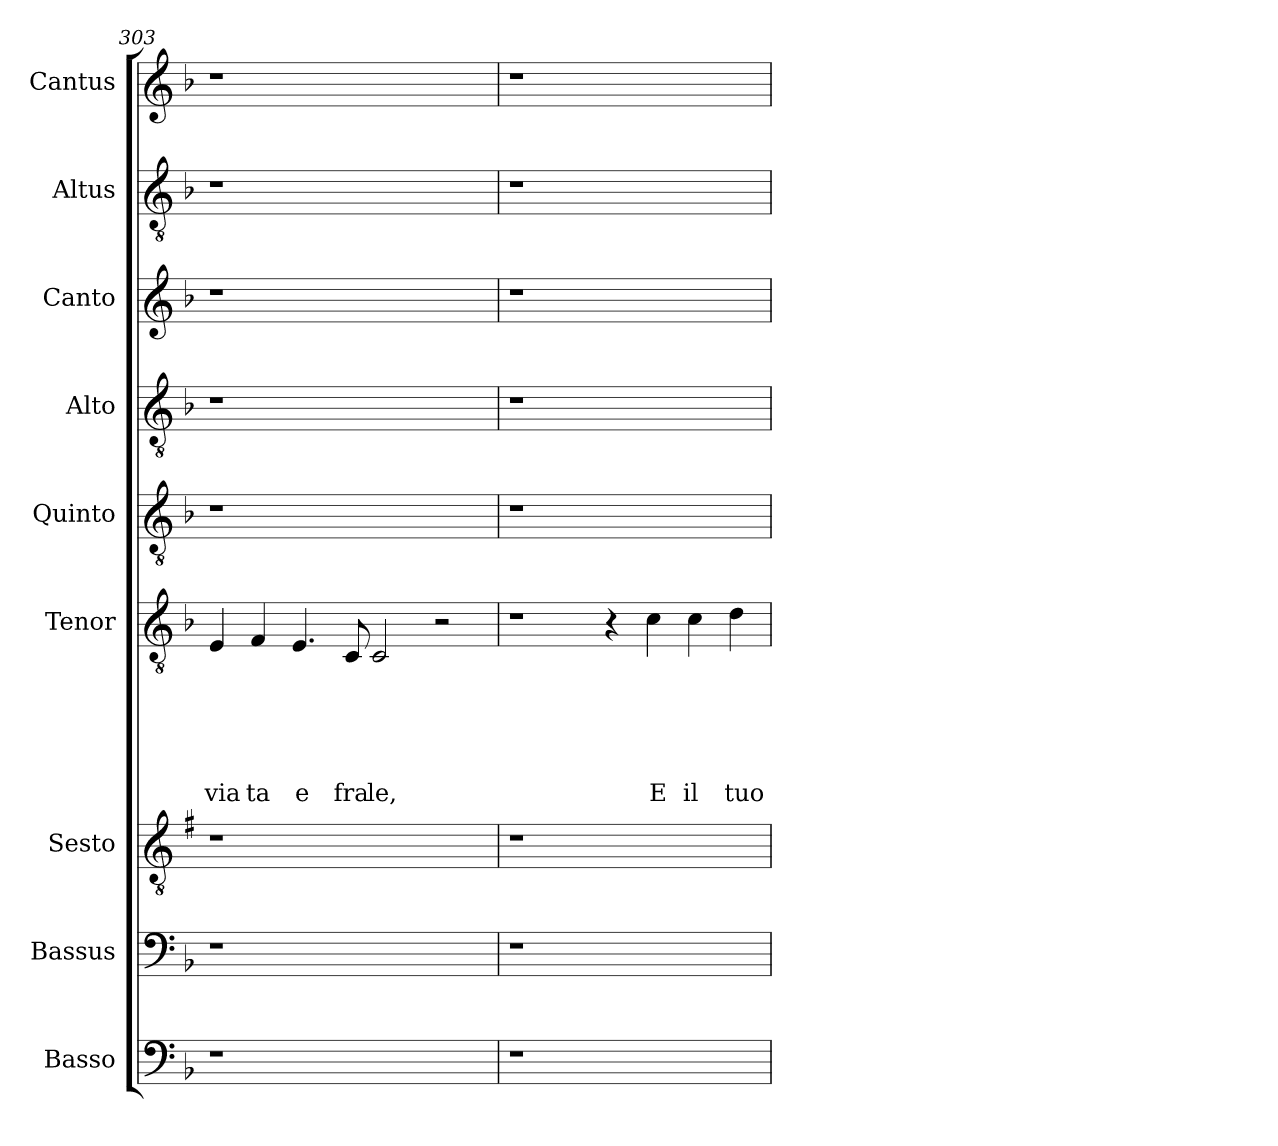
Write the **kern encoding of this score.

**kern	**kern	**kern	**kern	**text	**text	**text	**text	**text	**text	**kern	**kern	**kern	**kern	**kern
*part9	*part8	*part7	*part6	*part6	*part6	*part6	*part6	*part6	*part6	*part5	*part4	*part3	*part2	*part1
*staff9	*staff8	*staff7	*staff6	*staff6	*staff6	*staff6	*staff6	*staff6	*staff6	*staff5	*staff4	*staff3	*staff2	*staff1
*I"Basso	*I"Bassus	*I"Sesto	*I"Tenor	*	*	*	*	*	*	*I"Quinto	*I"Alto	*I"Canto	*I"Altus	*I"Cantus
*	*	*I'Sesto	*I'Tenor	*	*	*	*	*	*	*I'Quinto	*I'Alto	*I'Canto	*I'Altus	*I'Cantus
*clefF4	*clefF4	*clefGv2	*clefGv2	*	*	*	*	*	*	*clefGv2	*clefGv2	*clefG2	*clefGv2	*clefG2
*k[b-]	*k[b-]	*k[f#]	*k[b-]	*	*	*	*	*	*	*k[b-]	*k[b-]	*k[b-]	*k[b-]	*k[b-]
*F:	*F:	*G:	*F:	*	*	*	*	*	*	*F:	*F:	*F:	*F:	*F:
=303	=303	=303	=303	=303	=303	=303	=303	=303	=303	=303	=303	=303	=303	=303
!	!	!	!	!	!	!	!	!	!LO:LY:b	!	!	!	!	!
1r	1r	1r	4E/	.	.	.	.	.	via	1r	1r	1r	1r	1r
!	!	!	!	!	!	!	!	!	!LO:LY:b	!	!	!	!	!
.	.	.	4F/	.	.	.	.	.	ta	.	.	.	.	.
!	!	!	!	!	!	!	!	!	!LO:LY:b	!	!	!	!	!
.	.	.	4.E/	.	.	.	.	.	e	.	.	.	.	.
!	!	!	!	!	!	!	!	!	!LO:LY:b	!	!	!	!	!
.	.	.	8C/	.	.	.	.	.	fra	.	.	.	.	.
!	!	!	!	!	!	!	!	!	!LO:LY:b	!	!	!	!	!
1ryy	1ryy	1ryy	2C/	.	.	.	.	.	le,	1ryy	1ryy	1ryy	1ryy	1ryy
.	.	.	2r	.	.	.	.	.	.	.	.	.	.	.
=304	=304	=304	=304	=304	=304	=304	=304	=304	=304	=304	=304	=304	=304	=304
1r	1r	1r	1r	.	.	.	.	.	.	1r	1r	1r	1r	1r
1ryy	1ryy	1ryy	4r	.	.	.	.	.	.	1ryy	1ryy	1ryy	1ryy	1ryy
!	!	!	!	!	!	!	!	!	!LO:LY:b	!	!	!	!	!
.	.	.	4c\	.	.	.	.	.	E	.	.	.	.	.
!	!	!	!	!	!	!	!	!	!LO:LY:b	!	!	!	!	!
.	.	.	4c\	.	.	.	.	.	il	.	.	.	.	.
!	!	!	!	!	!	!	!	!	!LO:LY:b	!	!	!	!	!
.	.	.	4d\	.	.	.	.	.	tuo	.	.	.	.	.
=	=	=	=	=	=	=	=	=	=	=	=	=	=	=
*-	*-	*-	*-	*-	*-	*-	*-	*-	*-	*-	*-	*-	*-	*-
